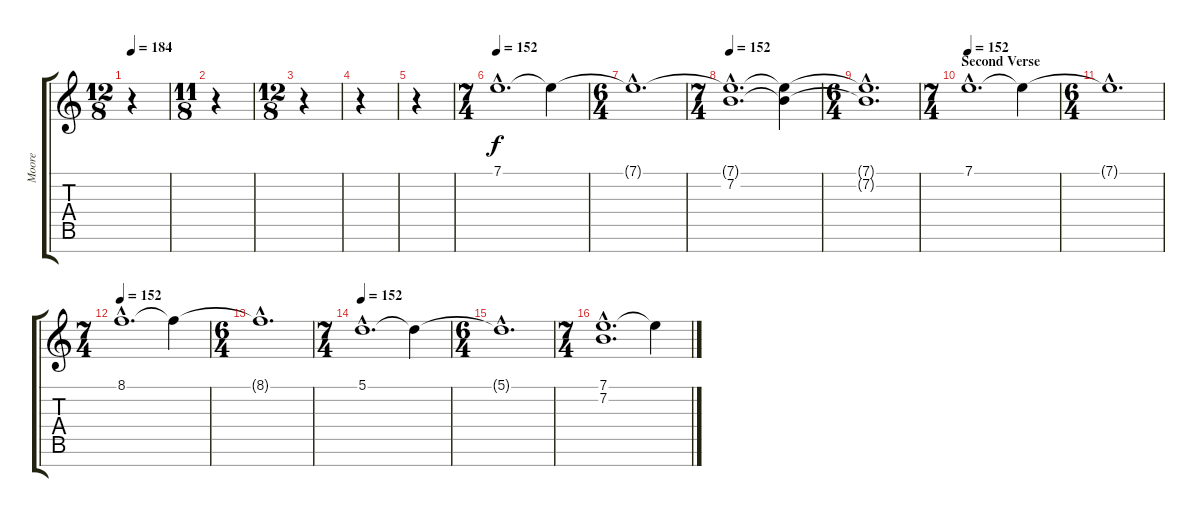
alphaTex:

\track ("Moore" "Moore") {instrument lead2sawtooth}
\staff {score tabs}
\tuning (A4 E4 C4 G3 D3 A2 E2) {hide}
\ts (12 8)
\tempo 184
\clef g2
\ks c
r.4{dy f} |
\ts (11 8)
r.4 |
\ts (12 8)
r.4 |
r.4 |
r.4 |
\ts (7 4)
\tempo 152
7.1{hac}.1{d instrument pad2warm} 7.1{t}.4 |
\ts (6 4)
7.1{hac t}.1{d} |
\ts (7 4)
\tempo 152
(7.1{hac t} 7.2{hac}).1{d} (7.1{t} 7.2{t}).4 |
\ts (6 4)
(7.1{hac t} 7.2{hac t}).1{d} |
\ts (7 4)
\section ("" "Second Verse")
\tempo 152
7.1{hac}.1{d} 7.1{t}.4 |
\ts (6 4)
7.1{hac t}.1{d} |
\ts (7 4)
\tempo 152
8.1{hac}.1{d} 8.1{t}.4 |
\ts (6 4)
8.1{hac t}.1{d} |
\ts (7 4)
\tempo 152
5.1{hac}.1{d} 5.1{t}.4 |
\ts (6 4)
5.1{hac t}.1{d} |
\ts (7 4)
(7.1{hac} 7.2{hac}).1{d} 7.1{t}.4
